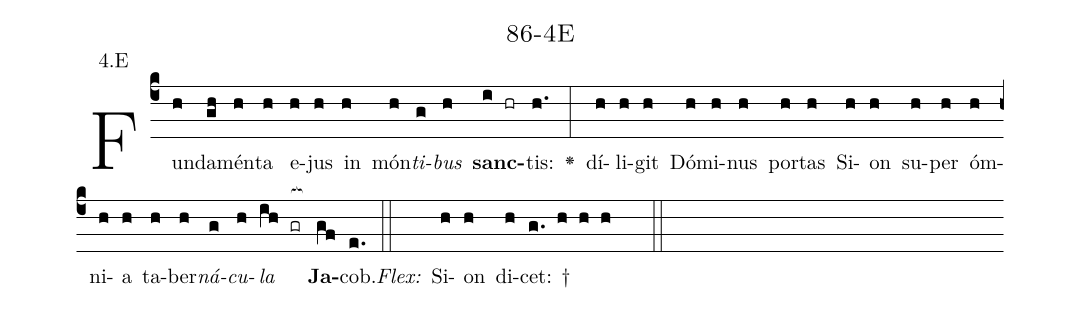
name: 86-4E;
annotation: 4.E;
%%
(c4)Fun(h)da(gh)mén(h)ta(h) e(h)jus(h) in(h) món(h)<i>ti</i>(g)<i>bus</i>(h) <b>sanc</b>(i hr)tis:(h.) <v>\greheightstar</v>(:) dí(h)li(h)git(h) Dó(h)mi(h)nus(h) por(h)tas(h) Si(h)on(h) su(h)per(h) óm(h)ni(h)a(h) ta(h)ber(h)<i>ná</i>(g)<i>cu</i>(h)<i>la</i>(ih gr[ocb:1{]) <b>Ja</b>(gf[ocb:0}])cob.(e.) (::)
<i>Flex:</i>()  Si(h)on(h) di(h)cet: †(g. h h h  ::)

%E(h) u(g) o(h) u(ih) a(gf) e.(e.) (::)
